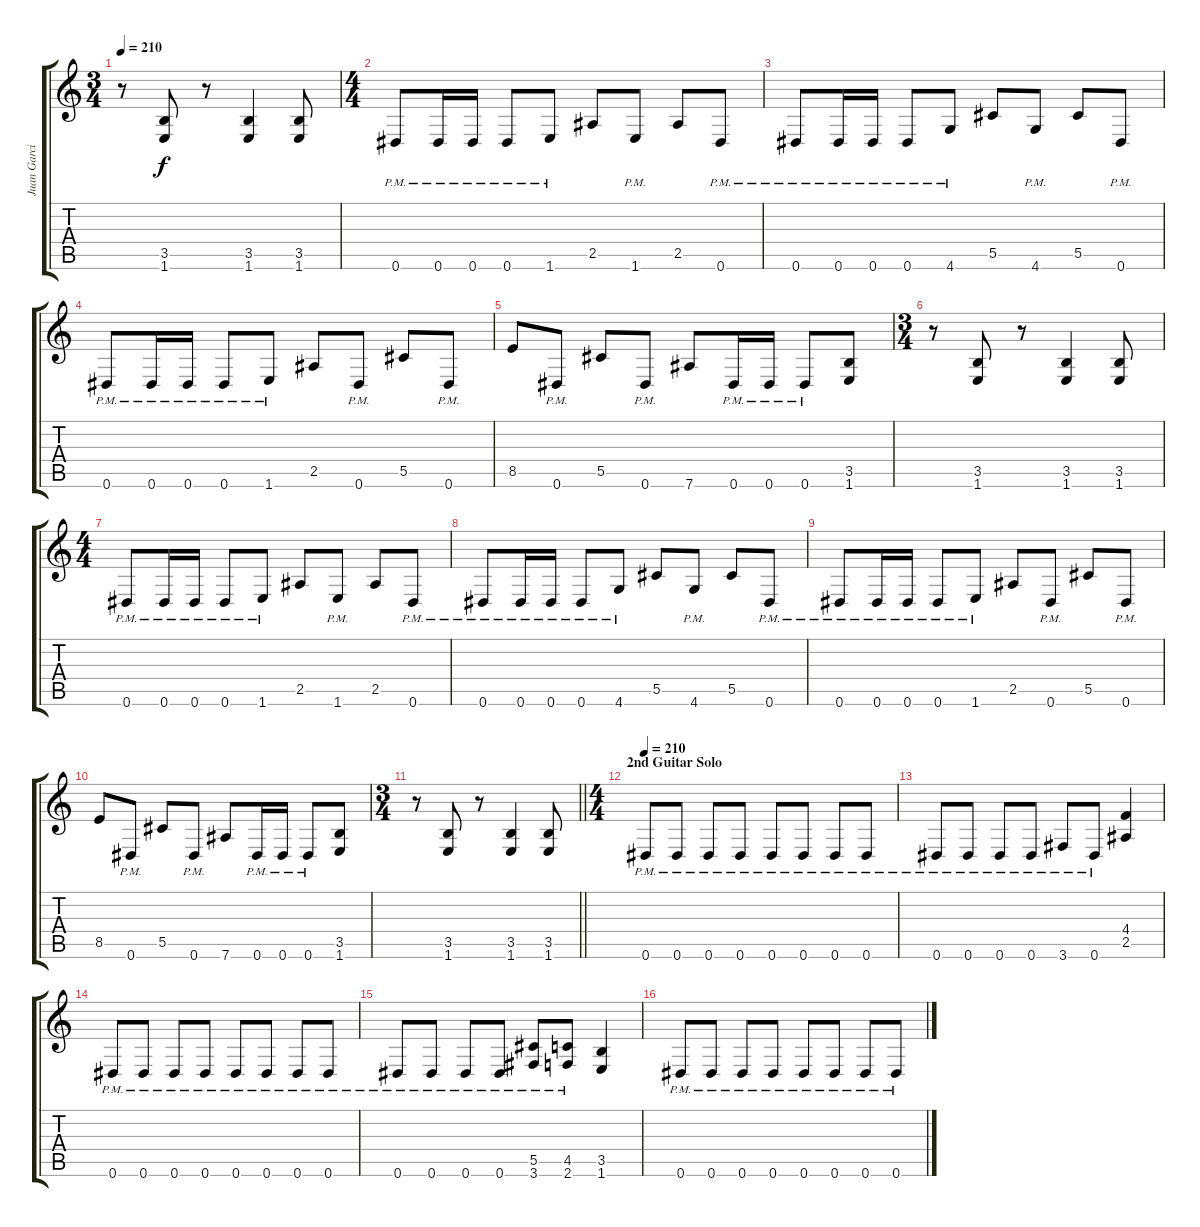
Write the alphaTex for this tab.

\track ("Juan Garcia" "Juan Garci") {instrument distortionguitar}
\staff {score tabs}
\tuning (Eb4 Bb3 Gb3 Db3 Ab2 Eb2) {hide}
\ts (3 4)
\tempo 210
\clef g2
\ks c
r.8{dy f} (3.5 1.6).8 r.8 (3.5 1.6).4 (3.5 1.6).8 |
\ts (4 4)
0.6{pm}.8 0.6{pm}.16 0.6{pm}.16 0.6{pm}.8 1.6{pm}.8 2.5.8 1.6{pm}.8 2.5.8 0.6{pm}.8 |
0.6{pm}.8 0.6{pm}.16 0.6{pm}.16 0.6{pm}.8 4.6{pm}.8 5.5.8 4.6{pm}.8 5.5.8 0.6{pm}.8 |
0.6{pm}.8 0.6{pm}.16 0.6{pm}.16 0.6{pm}.8 1.6{pm}.8 2.5.8 0.6{pm}.8 5.5.8 0.6{pm}.8 |
8.5.8 0.6{pm}.8 5.5.8 0.6{pm}.8 7.6.8 0.6{pm}.16 0.6{pm}.16 0.6{pm}.8 (3.5 1.6).8 |
\ts (3 4)
r.8 (3.5 1.6).8 r.8 (3.5 1.6).4 (3.5 1.6).8 |
\ts (4 4)
0.6{pm}.8 0.6{pm}.16 0.6{pm}.16 0.6{pm}.8 1.6{pm}.8 2.5.8 1.6{pm}.8 2.5.8 0.6{pm}.8 |
0.6{pm}.8 0.6{pm}.16 0.6{pm}.16 0.6{pm}.8 4.6{pm}.8 5.5.8 4.6{pm}.8 5.5.8 0.6{pm}.8 |
0.6{pm}.8 0.6{pm}.16 0.6{pm}.16 0.6{pm}.8 1.6{pm}.8 2.5.8 0.6{pm}.8 5.5.8 0.6{pm}.8 |
8.5.8 0.6{pm}.8 5.5.8 0.6{pm}.8 7.6.8 0.6{pm}.16 0.6{pm}.16 0.6{pm}.8 (3.5 1.6).8 |
\ts (3 4)
\barLineRight lightlight
r.8 (3.5 1.6).8 r.8 (3.5 1.6).4 (3.5 1.6).8 |
\ts (4 4)
\section ("" "2nd Guitar Solo")
\tempo 210
0.6{pm}.8 0.6{pm}.8 0.6{pm}.8 0.6{pm}.8 0.6{pm}.8 0.6{pm}.8 0.6{pm}.8 0.6{pm}.8 |
0.6{pm}.8 0.6{pm}.8 0.6{pm}.8 0.6{pm}.8 3.6{pm}.8 0.6{pm}.8 (4.4 2.5).4 |
0.6{pm}.8 0.6{pm}.8 0.6{pm}.8 0.6{pm}.8 0.6{pm}.8 0.6{pm}.8 0.6{pm}.8 0.6{pm}.8 |
0.6{pm}.8 0.6{pm}.8 0.6{pm}.8 0.6{pm}.8 (5.5{pm} 3.6{pm}).8 (4.5{pm} 2.6{pm}).8 (3.5 1.6).4 |
0.6{pm}.8 0.6{pm}.8 0.6{pm}.8 0.6{pm}.8 0.6{pm}.8 0.6{pm}.8 0.6{pm}.8 0.6{pm}.8
